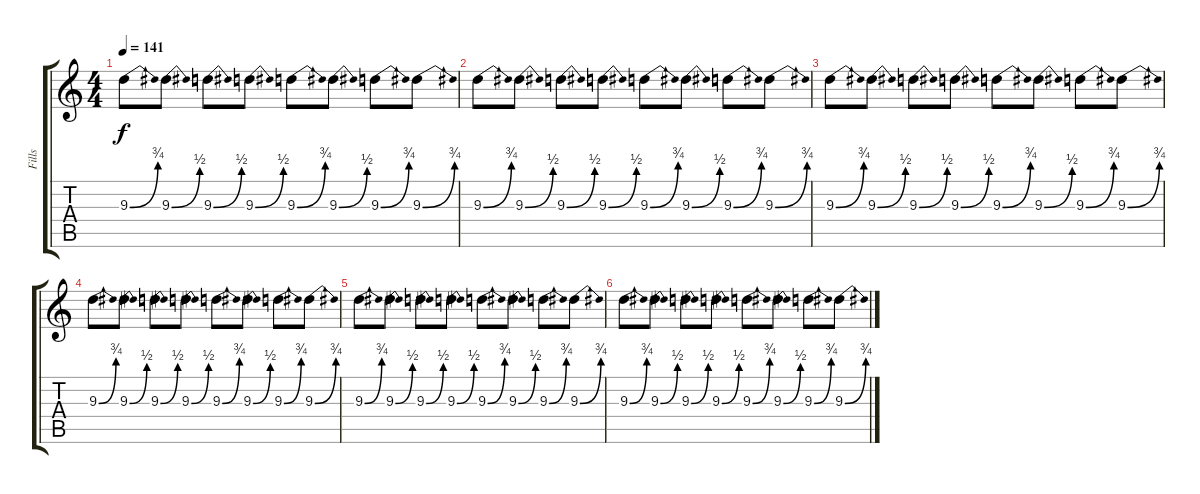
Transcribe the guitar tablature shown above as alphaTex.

\track ("Fills" "Fills") {instrument distortionguitar}
\staff {score tabs}
\tuning (D4 A3 F3 C3 G2 C2) {hide}
\ts (4 4)
\tempo 141
\clef g2
\ks c
9.3{be (bend 0 0 60 3)}.8{dy f} 9.3{be (bend 0 0 60 2)}.8 9.3{be (bend 0 0 60 2)}.8 9.3{be (bend 0 0 60 2)}.8 9.3{be (bend 0 0 60 3)}.8 9.3{be (bend 0 0 60 2)}.8 9.3{be (bend 0 0 60 3)}.8 9.3{be (bend 0 0 60 3)}.8 |
9.3{be (bend 0 0 60 3)}.8 9.3{be (bend 0 0 60 2)}.8 9.3{be (bend 0 0 60 2)}.8 9.3{be (bend 0 0 60 2)}.8 9.3{be (bend 0 0 60 3)}.8 9.3{be (bend 0 0 60 2)}.8 9.3{be (bend 0 0 60 3)}.8 9.3{be (bend 0 0 60 3)}.8 |
9.3{be (bend 0 0 60 3)}.8 9.3{be (bend 0 0 60 2)}.8 9.3{be (bend 0 0 60 2)}.8 9.3{be (bend 0 0 60 2)}.8 9.3{be (bend 0 0 60 3)}.8 9.3{be (bend 0 0 60 2)}.8 9.3{be (bend 0 0 60 3)}.8 9.3{be (bend 0 0 60 3)}.8 |
9.3{be (bend 0 0 60 3)}.8 9.3{be (bend 0 0 60 2)}.8 9.3{be (bend 0 0 60 2)}.8 9.3{be (bend 0 0 60 2)}.8 9.3{be (bend 0 0 60 3)}.8 9.3{be (bend 0 0 60 2)}.8 9.3{be (bend 0 0 60 3)}.8 9.3{be (bend 0 0 60 3)}.8 |
9.3{be (bend 0 0 60 3)}.8 9.3{be (bend 0 0 60 2)}.8 9.3{be (bend 0 0 60 2)}.8 9.3{be (bend 0 0 60 2)}.8 9.3{be (bend 0 0 60 3)}.8 9.3{be (bend 0 0 60 2)}.8 9.3{be (bend 0 0 60 3)}.8 9.3{be (bend 0 0 60 3)}.8 |
9.3{be (bend 0 0 60 3)}.8 9.3{be (bend 0 0 60 2)}.8 9.3{be (bend 0 0 60 2)}.8 9.3{be (bend 0 0 60 2)}.8 9.3{be (bend 0 0 60 3)}.8 9.3{be (bend 0 0 60 2)}.8 9.3{be (bend 0 0 60 3)}.8 9.3{be (bend 0 0 60 3)}.8
